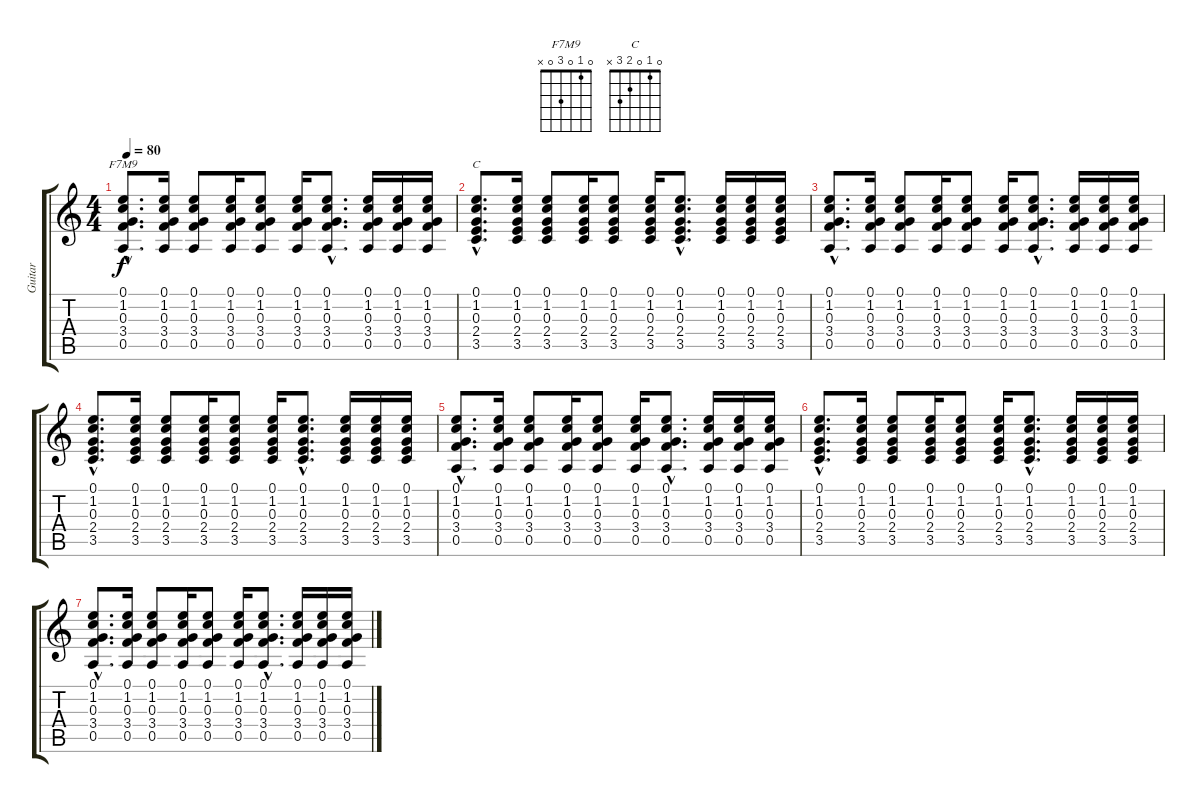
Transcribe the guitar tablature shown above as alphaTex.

\track ("Guitar" "Guitar") {instrument acousticguitarsteel}
\staff {score tabs}
\tuning (E4 B3 G3 D3 A2 E2) {hide}
\chord ("F7M9" 0 1 0 3 0 x)
\chord ("C" 0 1 0 2 3 x)
\ts (4 4)
\tempo 80
\clef g2
\ks c
(0.1{hac} 1.2{hac} 0.3{hac} 3.4{hac} 0.5{hac}).8{d ch "F7M9" dy f} (0.1 1.2 0.3 3.4 0.5).16 (0.1 1.2 0.3 3.4 0.5).8 (0.1 1.2 0.3 3.4 0.5).16 (0.1 1.2 0.3 3.4 0.5).8 (0.1 1.2 0.3 3.4 0.5).16 (0.1{hac} 1.2{hac} 0.3{hac} 3.4{hac} 0.5{hac}).8{d} (0.1 1.2 0.3 3.4 0.5).16 (0.1 1.2 0.3 3.4 0.5).16 (0.1 1.2 0.3 3.4 0.5).16 |
(0.1{hac} 1.2{hac} 0.3{hac} 2.4{hac} 3.5{hac}).8{d ch "C"} (0.1 1.2 0.3 2.4 3.5).16 (0.1 1.2 0.3 2.4 3.5).8 (0.1 1.2 0.3 2.4 3.5).16 (0.1 1.2 0.3 2.4 3.5).8 (0.1 1.2 0.3 2.4 3.5).16 (0.1{hac} 1.2{hac} 0.3{hac} 2.4{hac} 3.5{hac}).8{d} (0.1 1.2 0.3 2.4 3.5).16 (0.1 1.2 0.3 2.4 3.5).16 (0.1 1.2 0.3 2.4 3.5).16 |
(0.1{hac} 1.2{hac} 0.3{hac} 3.4{hac} 0.5{hac}).8{d} (0.1 1.2 0.3 3.4 0.5).16 (0.1 1.2 0.3 3.4 0.5).8 (0.1 1.2 0.3 3.4 0.5).16 (0.1 1.2 0.3 3.4 0.5).8 (0.1 1.2 0.3 3.4 0.5).16 (0.1{hac} 1.2{hac} 0.3{hac} 3.4{hac} 0.5{hac}).8{d} (0.1 1.2 0.3 3.4 0.5).16 (0.1 1.2 0.3 3.4 0.5).16 (0.1 1.2 0.3 3.4 0.5).16 |
(0.1{hac} 1.2{hac} 0.3{hac} 2.4{hac} 3.5{hac}).8{d volume 0} (0.1 1.2 0.3 2.4 3.5).16 (0.1 1.2 0.3 2.4 3.5).8 (0.1 1.2 0.3 2.4 3.5).16 (0.1 1.2 0.3 2.4 3.5).8 (0.1 1.2 0.3 2.4 3.5).16 (0.1{hac} 1.2{hac} 0.3{hac} 2.4{hac} 3.5{hac}).8{d} (0.1 1.2 0.3 2.4 3.5).16 (0.1 1.2 0.3 2.4 3.5).16 (0.1 1.2 0.3 2.4 3.5).16 |
(0.1{hac} 1.2{hac} 0.3{hac} 3.4{hac} 0.5{hac}).8{d} (0.1 1.2 0.3 3.4 0.5).16 (0.1 1.2 0.3 3.4 0.5).8 (0.1 1.2 0.3 3.4 0.5).16 (0.1 1.2 0.3 3.4 0.5).8 (0.1 1.2 0.3 3.4 0.5).16 (0.1{hac} 1.2{hac} 0.3{hac} 3.4{hac} 0.5{hac}).8{d} (0.1 1.2 0.3 3.4 0.5).16 (0.1 1.2 0.3 3.4 0.5).16 (0.1 1.2 0.3 3.4 0.5).16 |
(0.1{hac} 1.2{hac} 0.3{hac} 2.4{hac} 3.5{hac}).8{d} (0.1 1.2 0.3 2.4 3.5).16 (0.1 1.2 0.3 2.4 3.5).8 (0.1 1.2 0.3 2.4 3.5).16 (0.1 1.2 0.3 2.4 3.5).8 (0.1 1.2 0.3 2.4 3.5).16 (0.1{hac} 1.2{hac} 0.3{hac} 2.4{hac} 3.5{hac}).8{d} (0.1 1.2 0.3 2.4 3.5).16 (0.1 1.2 0.3 2.4 3.5).16 (0.1 1.2 0.3 2.4 3.5).16 |
(0.1{hac} 1.2{hac} 0.3{hac} 3.4{hac} 0.5{hac}).8{d} (0.1 1.2 0.3 3.4 0.5).16 (0.1 1.2 0.3 3.4 0.5).8 (0.1 1.2 0.3 3.4 0.5).16 (0.1 1.2 0.3 3.4 0.5).8 (0.1 1.2 0.3 3.4 0.5).16 (0.1{hac} 1.2{hac} 0.3{hac} 3.4{hac} 0.5{hac}).8{d} (0.1 1.2 0.3 3.4 0.5).16 (0.1 1.2 0.3 3.4 0.5).16 (0.1 1.2 0.3 3.4 0.5).16
